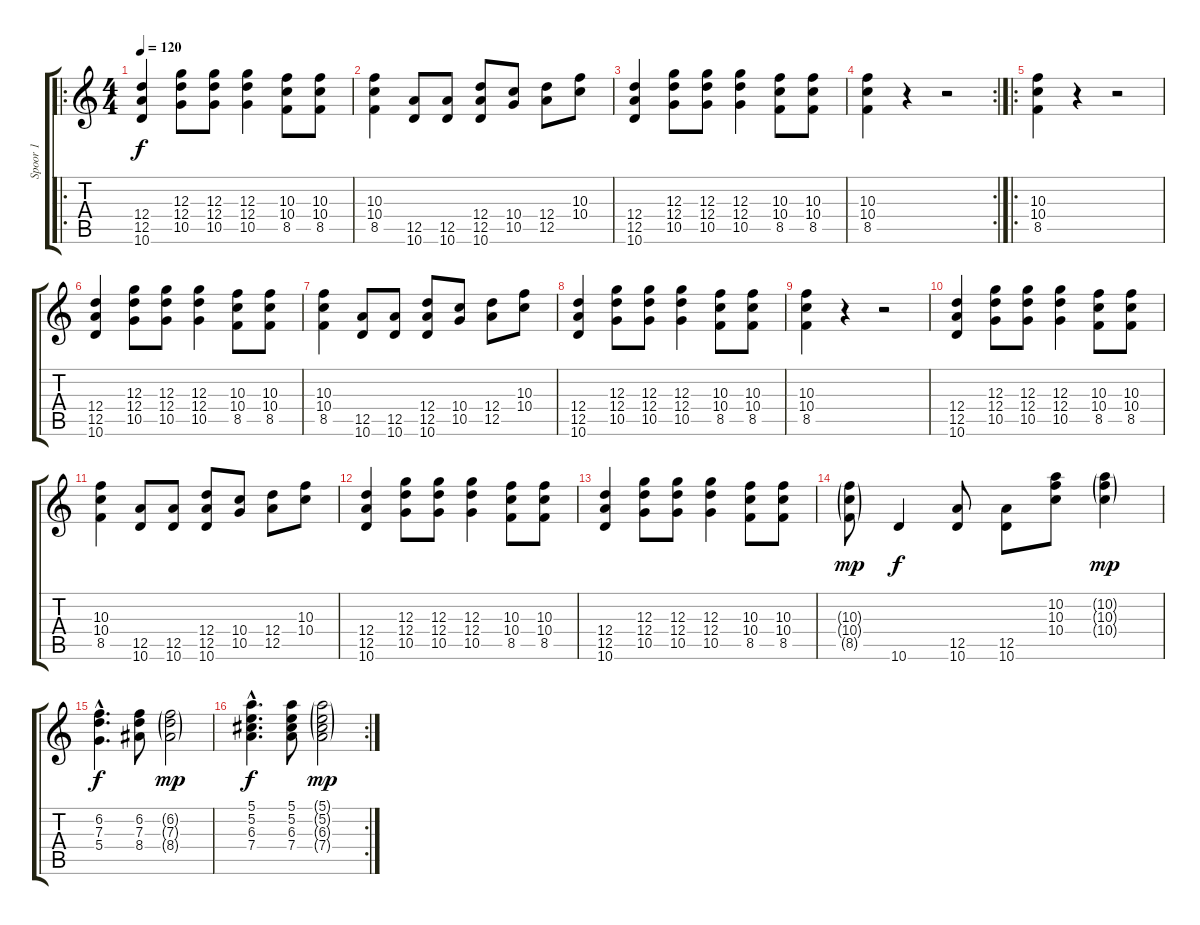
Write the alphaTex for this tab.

\track ("Spoor 1" "Spoor 1") {instrument distortionguitar}
\staff {score tabs}
\tuning (E4 B3 G3 D3 A2 E2) {hide}
\ro
\ts (4 4)
\tempo 120
\clef g2
\ks c
(12.4 12.5 10.6).4{dy f instrument distortionguitar} (12.3 12.4 10.5).8 (12.3 12.4 10.5).8 (12.3 12.4 10.5).4 (10.3 10.4 8.5).8 (10.3 10.4 8.5).8 |
(10.3 10.4 8.5).4 (12.5 10.6).8 (12.5 10.6).8 (12.4 12.5 10.6).8 (10.4 10.5).8 (12.4 12.5).8 (10.3 10.4).8 |
(12.4 12.5 10.6).4 (12.3 12.4 10.5).8 (12.3 12.4 10.5).8 (12.3 12.4 10.5).4 (10.3 10.4 8.5).8 (10.3 10.4 8.5).8 |
\rc 2
(10.3 10.4 8.5).4 r.4 r.2 |
\ro
(10.3 10.4 8.5).4 r.4 r.2 |
(12.4 12.5 10.6).4 (12.3 12.4 10.5).8 (12.3 12.4 10.5).8 (12.3 12.4 10.5).4 (10.3 10.4 8.5).8 (10.3 10.4 8.5).8 |
(10.3 10.4 8.5).4 (12.5 10.6).8 (12.5 10.6).8 (12.4 12.5 10.6).8 (10.4 10.5).8 (12.4 12.5).8 (10.3 10.4).8 |
(12.4 12.5 10.6).4 (12.3 12.4 10.5).8 (12.3 12.4 10.5).8 (12.3 12.4 10.5).4 (10.3 10.4 8.5).8 (10.3 10.4 8.5).8 |
(10.3 10.4 8.5).4 r.4 r.2 |
(12.4 12.5 10.6).4 (12.3 12.4 10.5).8 (12.3 12.4 10.5).8 (12.3 12.4 10.5).4 (10.3 10.4 8.5).8 (10.3 10.4 8.5).8 |
(10.3 10.4 8.5).4 (12.5 10.6).8 (12.5 10.6).8 (12.4 12.5 10.6).8 (10.4 10.5).8 (12.4 12.5).8 (10.3 10.4).8 |
(12.4 12.5 10.6).4 (12.3 12.4 10.5).8 (12.3 12.4 10.5).8 (12.3 12.4 10.5).4 (10.3 10.4 8.5).8 (10.3 10.4 8.5).8 |
(12.4 12.5 10.6).4 (12.3 12.4 10.5).8 (12.3 12.4 10.5).8 (12.3 12.4 10.5).4 (10.3 10.4 8.5).8 (10.3 10.4 8.5).8 |
(10.3{g} 10.4{g} 8.5{g}).8{dy mp} 10.6.4{dy f} (12.5 10.6).8 (12.5 10.6).8 (10.2 10.3 10.4).8 (10.2{g} 10.3{g} 10.4{g}).4{dy mp} |
(6.2{hac} 7.3{hac} 5.4{hac}).4{d dy f} (6.2 7.3 8.4).8 (6.2{g} 7.3{g} 8.4{g}).2{dy mp} |
\rc 2
(5.1{hac} 5.2{hac} 6.3{hac} 7.4{hac}).4{d dy f} (5.1 5.2 6.3 7.4).8 (5.1{g} 5.2{g} 6.3{g} 7.4{g}).2{dy mp}
